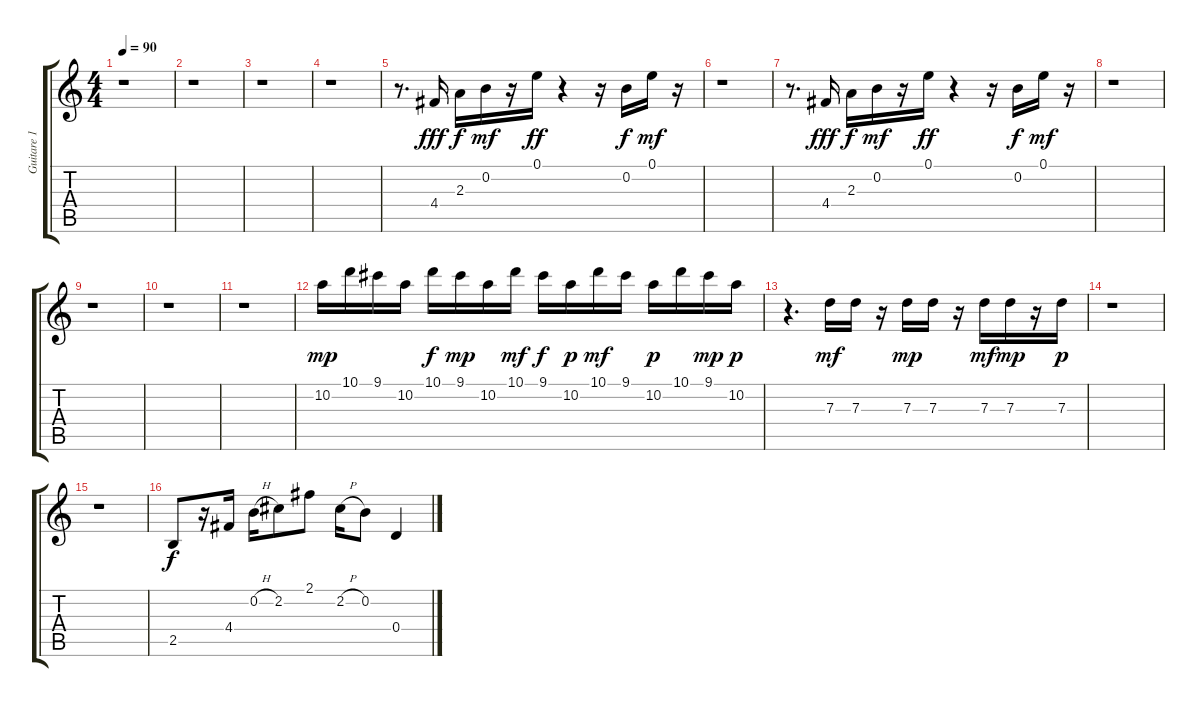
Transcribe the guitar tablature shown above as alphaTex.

\track ("Guitare 1" "Guitare 1") {instrument acousticguitarsteel}
\staff {score tabs}
\tuning (E4 B3 G3 D3 A2 E2) {hide}
\ts (4 4)
\tempo 90
\clef g2
\ks c
r.1{dy fff} |
r.1 |
r.1 |
r.1 |
r.8{d} 4.4.16 2.3.16{dy f} 0.2.16{dy mf} r.16 0.1.16{dy ff} r.4 r.16 0.2.16{dy f} 0.1.16{dy mf} r.16 |
r.1 |
r.8{d} 4.4.16{dy fff} 2.3.16{dy f} 0.2.16{dy mf} r.16 0.1.16{dy ff} r.4 r.16 0.2.16{dy f} 0.1.16{dy mf} r.16 |
r.1 |
r.1 |
r.1 |
r.1 |
10.2.16{dy mp instrument acousticguitarnylon} 10.1.16 9.1.16 10.2.16 10.1.16{dy f} 9.1.16{dy mp} 10.2.16 10.1.16{dy mf} 9.1.16{dy f} 10.2.16{dy p} 10.1.16{dy mf} 9.1.16 10.2.16{dy p} 10.1.16 9.1.16{dy mp} 10.2.16{dy p} |
r.4{d} 7.3.16{dy mf} 7.3.16 r.16 7.3.16{dy mp} 7.3.16 r.16 7.3.16{dy mf} 7.3.16{dy mp} r.16 7.3.16{dy p} |
r.1{instrument acousticguitarsteel} |
r.1 |
2.5.8{dy f} r.16 4.4.16 0.2{h}.16 2.2.8 2.1.8 2.2{h}.16 0.2.8 0.4.4
